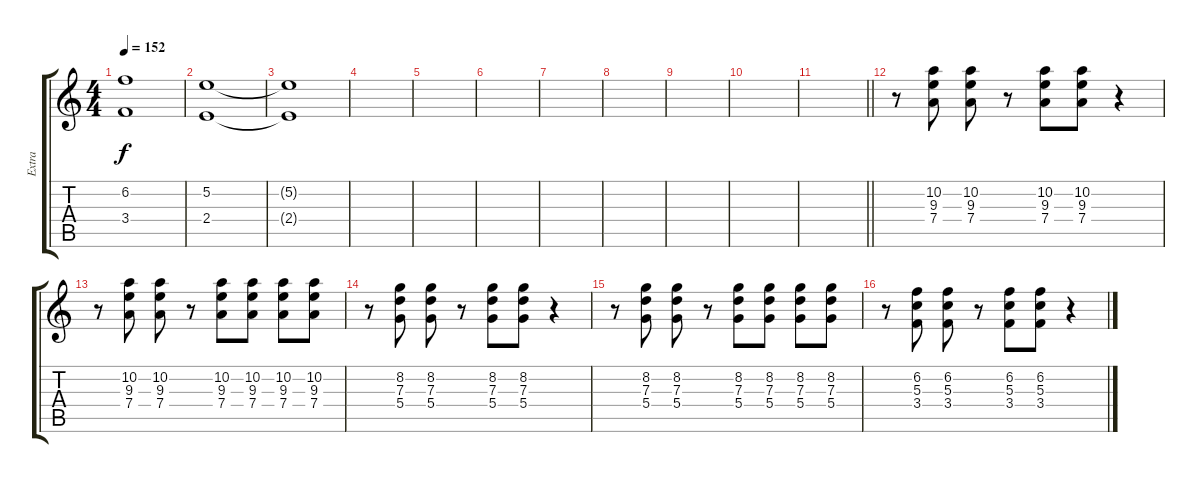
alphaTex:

\track ("Extra" "Extra") {instrument overdrivenguitar}
\staff {score tabs}
\tuning (E4 B3 G3 D3 A2 E2) {hide}
\ts (4 4)
\tempo 152
\clef g2
\ks c
(6.2{t} 3.4{t}).1{dy f} |
(5.2 2.4).1 |
(5.2{t} 2.4{t}).1 |
|
|
|
|
|
|
|
\barLineRight lightlight
|
r.8 (10.2 9.3 7.4).8 (10.2 9.3 7.4).8 r.8 (10.2 9.3 7.4).8 (10.2 9.3 7.4).8 r.4 |
r.8 (10.2 9.3 7.4).8 (10.2 9.3 7.4).8 r.8 (10.2 9.3 7.4).8 (10.2 9.3 7.4).8 (10.2 9.3 7.4).8 (10.2 9.3 7.4).8 |
r.8 (8.2 7.3 5.4).8 (8.2 7.3 5.4).8 r.8 (8.2 7.3 5.4).8 (8.2 7.3 5.4).8 r.4 |
r.8 (8.2 7.3 5.4).8 (8.2 7.3 5.4).8 r.8 (8.2 7.3 5.4).8 (8.2 7.3 5.4).8 (8.2 7.3 5.4).8 (8.2 7.3 5.4).8 |
r.8 (6.2 5.3 3.4).8 (6.2 5.3 3.4).8 r.8 (6.2 5.3 3.4).8 (6.2 5.3 3.4).8 r.4
